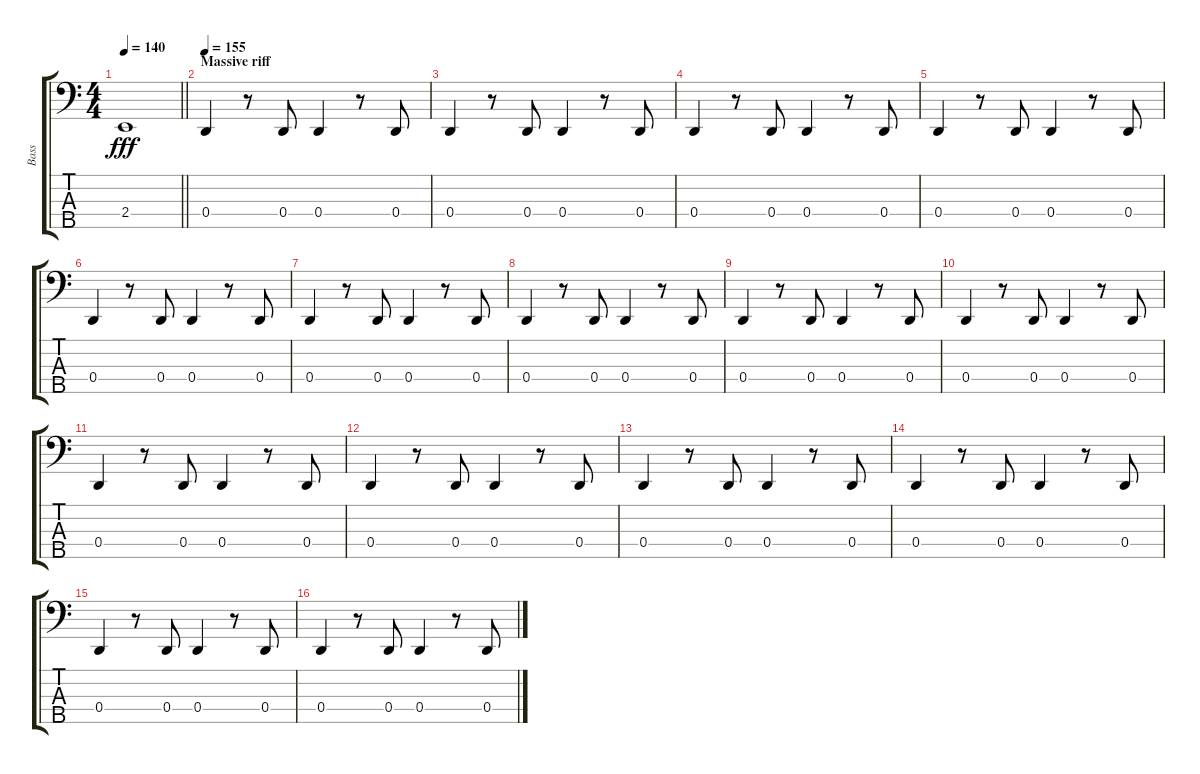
\track ("Bass" "Bass") {instrument electricbassfinger}
\staff {score tabs}
\tuning (F2 C2 G1 D1 A0) {hide}
\ts (4 4)
\tempo 140
\clef f4
\barLineRight lightlight
\ks c
2.4{t}.1{dy fff} |
\section ("" "Massive riff")
\tempo 155
0.4.4 r.8 0.4.8 0.4.4 r.8 0.4.8 |
0.4.4 r.8 0.4.8 0.4.4 r.8 0.4.8 |
0.4.4 r.8 0.4.8 0.4.4 r.8 0.4.8 |
0.4.4 r.8 0.4.8 0.4.4 r.8 0.4.8 |
0.4.4 r.8 0.4.8 0.4.4 r.8 0.4.8 |
0.4.4 r.8 0.4.8 0.4.4 r.8 0.4.8 |
0.4.4 r.8 0.4.8 0.4.4 r.8 0.4.8 |
0.4.4 r.8 0.4.8 0.4.4 r.8 0.4.8 |
0.4.4 r.8 0.4.8 0.4.4 r.8 0.4.8 |
0.4.4 r.8 0.4.8 0.4.4 r.8 0.4.8 |
0.4.4 r.8 0.4.8 0.4.4 r.8 0.4.8 |
0.4.4 r.8 0.4.8 0.4.4 r.8 0.4.8 |
0.4.4 r.8 0.4.8 0.4.4 r.8 0.4.8 |
0.4.4 r.8 0.4.8 0.4.4 r.8 0.4.8 |
0.4.4 r.8 0.4.8 0.4.4 r.8 0.4.8
